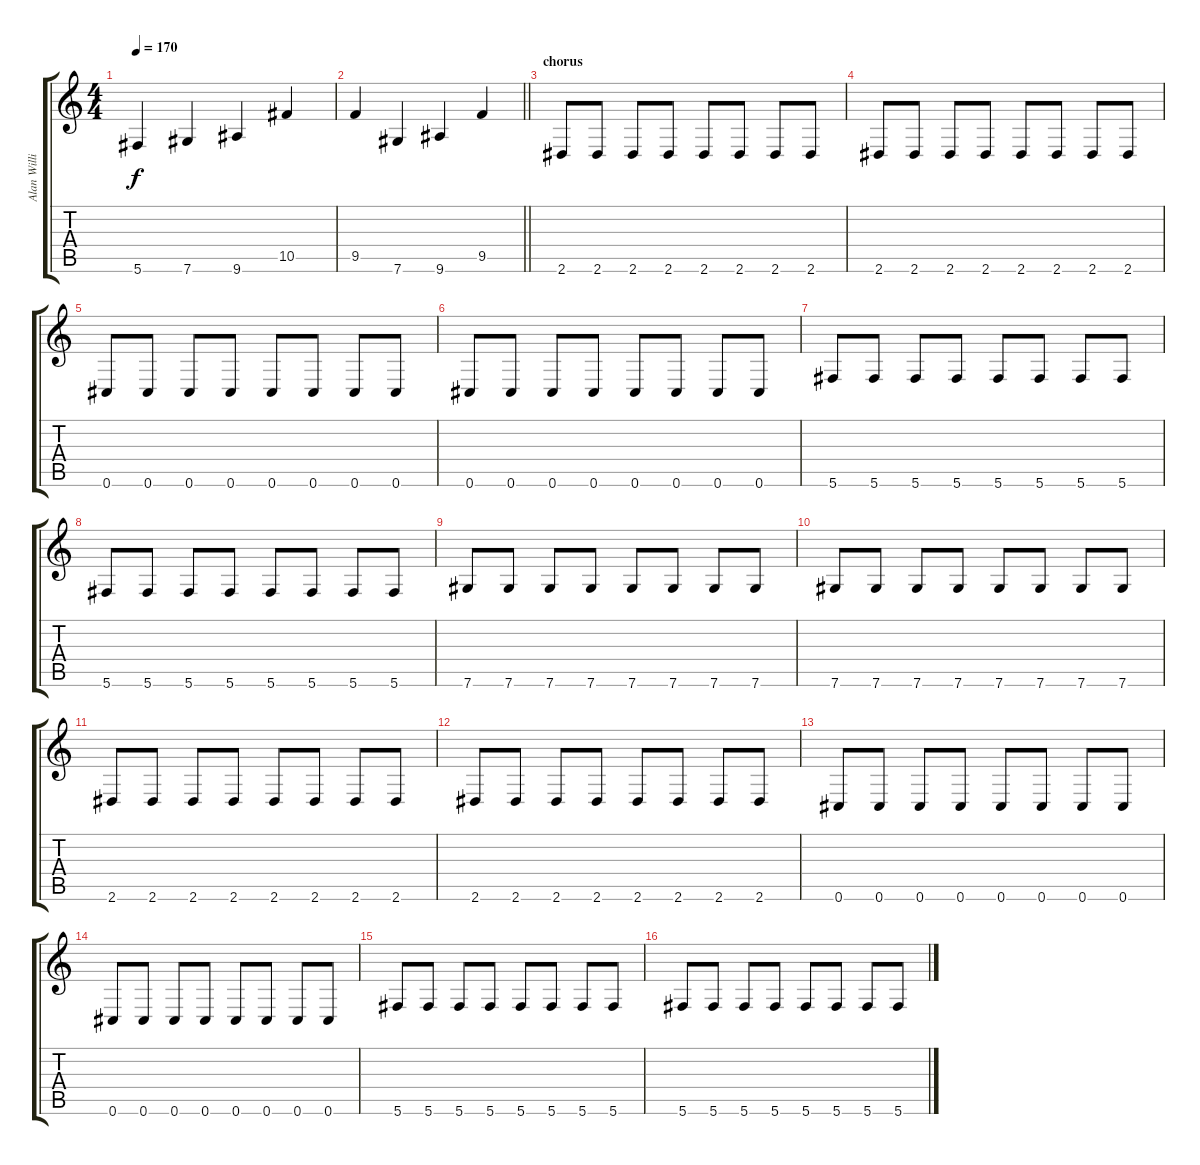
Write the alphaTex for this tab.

\track ("Alan Williamson" "Alan Willi") {instrument electricbassfinger}
\staff {score tabs}
\tuning (Eb4 Bb3 Gb3 Db3 Ab2 Db2) {hide}
\ts (4 4)
\tempo 170
\clef g2
\ks c
5.6.4{dy f} 7.6.4 9.6.4 10.5.4 |
\barLineRight lightlight
9.5.4 7.6.4 9.6.4 9.5.4 |
\section ("" "chorus")
2.6.8 2.6.8 2.6.8 2.6.8 2.6.8 2.6.8 2.6.8 2.6.8 |
2.6.8 2.6.8 2.6.8 2.6.8 2.6.8 2.6.8 2.6.8 2.6.8 |
0.6.8 0.6.8 0.6.8 0.6.8 0.6.8 0.6.8 0.6.8 0.6.8 |
0.6.8 0.6.8 0.6.8 0.6.8 0.6.8 0.6.8 0.6.8 0.6.8 |
5.6.8 5.6.8 5.6.8 5.6.8 5.6.8 5.6.8 5.6.8 5.6.8 |
5.6.8 5.6.8 5.6.8 5.6.8 5.6.8 5.6.8 5.6.8 5.6.8 |
7.6.8 7.6.8 7.6.8 7.6.8 7.6.8 7.6.8 7.6.8 7.6.8 |
7.6.8 7.6.8 7.6.8 7.6.8 7.6.8 7.6.8 7.6.8 7.6.8 |
2.6.8 2.6.8 2.6.8 2.6.8 2.6.8 2.6.8 2.6.8 2.6.8 |
2.6.8 2.6.8 2.6.8 2.6.8 2.6.8 2.6.8 2.6.8 2.6.8 |
0.6.8 0.6.8 0.6.8 0.6.8 0.6.8 0.6.8 0.6.8 0.6.8 |
0.6.8 0.6.8 0.6.8 0.6.8 0.6.8 0.6.8 0.6.8 0.6.8 |
5.6.8 5.6.8 5.6.8 5.6.8 5.6.8 5.6.8 5.6.8 5.6.8 |
5.6.8 5.6.8 5.6.8 5.6.8 5.6.8 5.6.8 5.6.8 5.6.8
